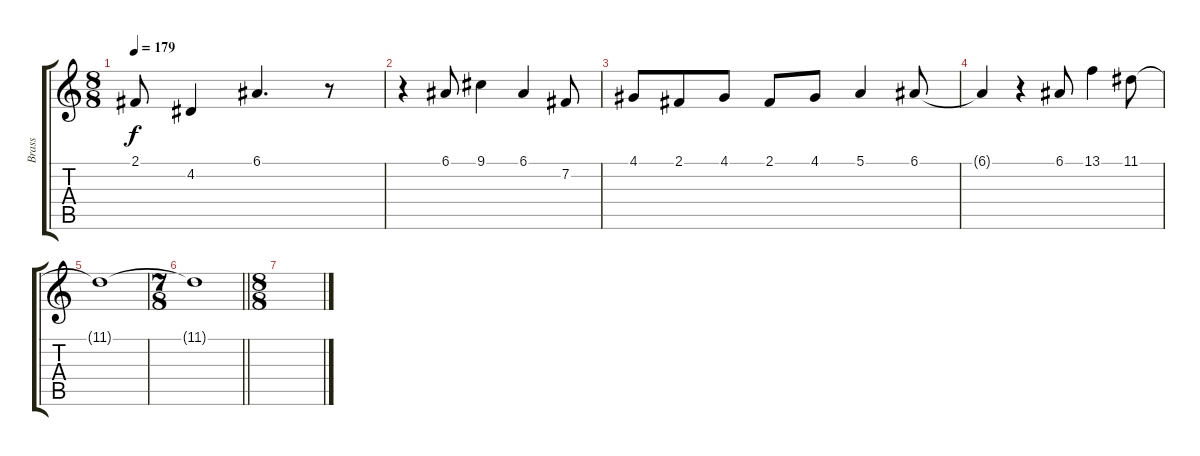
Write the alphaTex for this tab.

\track ("Brass" "Brass") {instrument brasssection}
\staff {score tabs}
\tuning (E4 B3 G3 D3 A2 E2) {hide}
\ts (8 8)
\tempo 179
\clef g2
\ks c
2.1.8{dy f} 4.2.4 6.1.4{d} r.8 |
r.4 6.1.8 9.1.4 6.1.4 7.2.8 |
4.1.8 2.1.8 4.1.8 2.1.8 4.1.8 5.1.4 6.1.8 |
6.1{t}.4 r.4 6.1.8 13.1.4 11.1.8 |
11.1{t}.1 |
\ts (7 8)
\barLineRight lightlight
11.1{t}.1 |
\ts (8 8)
